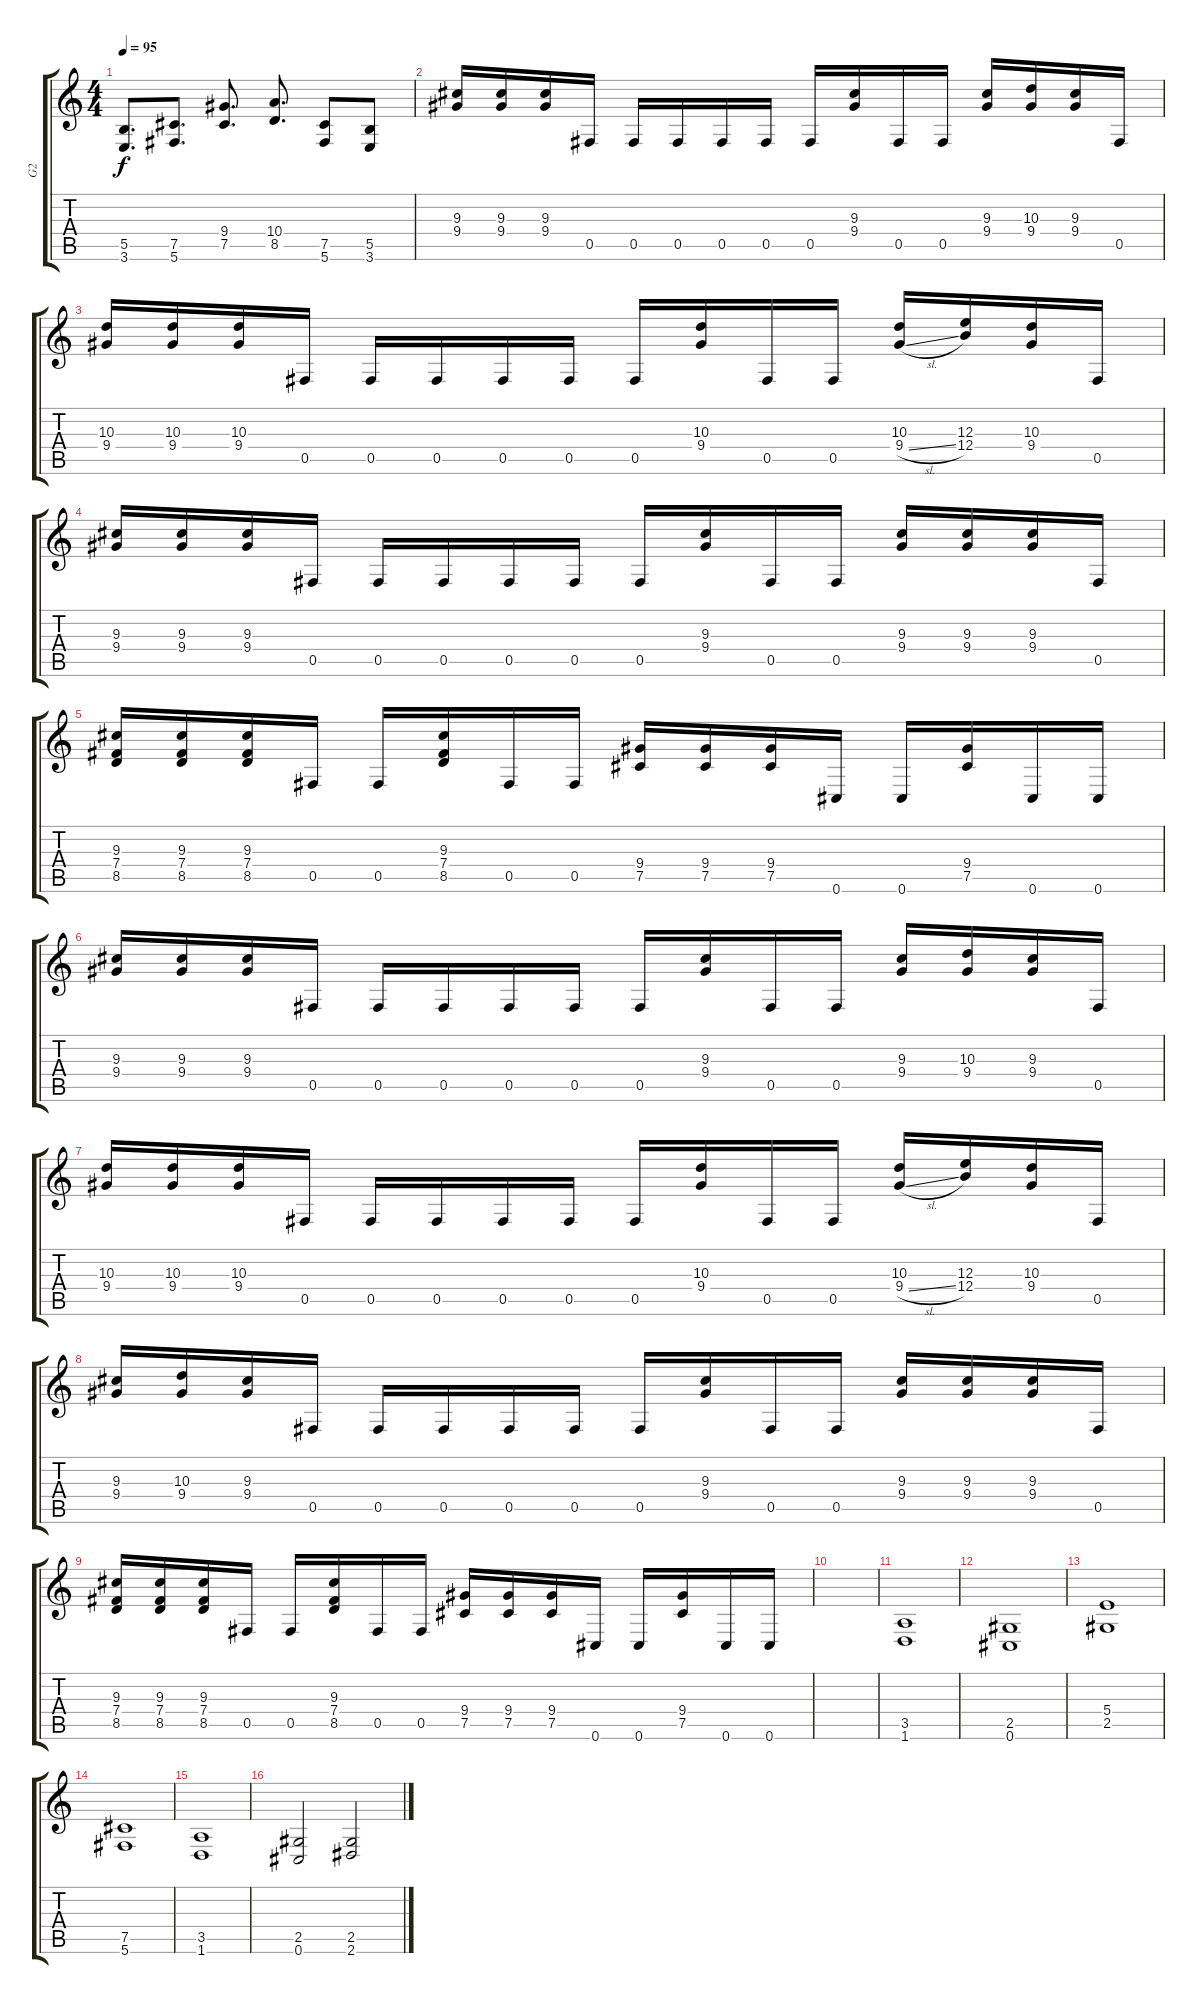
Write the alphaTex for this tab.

\track ("G2" "G2") {instrument distortionguitar}
\staff {score tabs}
\tuning (Db4 Ab3 E3 B2 Gb2 Db2) {hide}
\ts (4 4)
\tempo 95
\clef g2
\ks c
(5.5 3.6).8{d dy f} (7.5 5.6).8{d} (9.4 7.5).8{d} (10.4 8.5).8{d} (7.5 5.6).8 (5.5 3.6).8 |
(9.3 9.4).16 (9.3 9.4).16 (9.3 9.4).16 0.5.16 0.5.16 0.5.16 0.5.16 0.5.16 0.5.16 (9.3 9.4).16 0.5.16 0.5.16 (9.3 9.4).16 (10.3 9.4).16 (9.3 9.4).16 0.5.16 |
(10.3 9.4).16 (10.3 9.4).16 (10.3 9.4).16 0.5.16 0.5.16 0.5.16 0.5.16 0.5.16 0.5.16 (10.3 9.4).16 0.5.16 0.5.16 (10.3 9.4{sl}).16 (12.3 12.4).16 (10.3 9.4).16 0.5.16 |
(9.3 9.4).16 (9.3 9.4).16 (9.3 9.4).16 0.5.16 0.5.16 0.5.16 0.5.16 0.5.16 0.5.16 (9.3 9.4).16 0.5.16 0.5.16 (9.3 9.4).16 (9.3 9.4).16 (9.3 9.4).16 0.5.16 |
(9.3 7.4 8.5).16 (9.3 7.4 8.5).16 (9.3 7.4 8.5).16 0.5.16 0.5.16 (9.3 7.4 8.5).16 0.5.16 0.5.16 (9.4 7.5).16 (9.4 7.5).16 (9.4 7.5).16 0.6.16 0.6.16 (9.4 7.5).16 0.6.16 0.6.16 |
(9.3 9.4).16 (9.3 9.4).16 (9.3 9.4).16 0.5.16 0.5.16 0.5.16 0.5.16 0.5.16 0.5.16 (9.3 9.4).16 0.5.16 0.5.16 (9.3 9.4).16 (10.3 9.4).16 (9.3 9.4).16 0.5.16 |
(10.3 9.4).16 (10.3 9.4).16 (10.3 9.4).16 0.5.16 0.5.16 0.5.16 0.5.16 0.5.16 0.5.16 (10.3 9.4).16 0.5.16 0.5.16 (10.3 9.4{sl}).16 (12.3 12.4).16 (10.3 9.4).16 0.5.16 |
(9.3 9.4).16 (10.3 9.4).16 (9.3 9.4).16 0.5.16 0.5.16 0.5.16 0.5.16 0.5.16 0.5.16 (9.3 9.4).16 0.5.16 0.5.16 (9.3 9.4).16 (9.3 9.4).16 (9.3 9.4).16 0.5.16 |
(9.3 7.4 8.5).16 (9.3 7.4 8.5).16 (9.3 7.4 8.5).16 0.5.16 0.5.16 (9.3 7.4 8.5).16 0.5.16 0.5.16 (9.4 7.5).16 (9.4 7.5).16 (9.4 7.5).16 0.6.16 0.6.16 (9.4 7.5).16 0.6.16 0.6.16 |
|
(3.5 1.6).1 |
(2.5 0.6).1 |
(5.4 2.5).1 |
(7.5 5.6).1 |
(3.5 1.6).1 |
(2.5 0.6).2 (2.5 2.6).2
